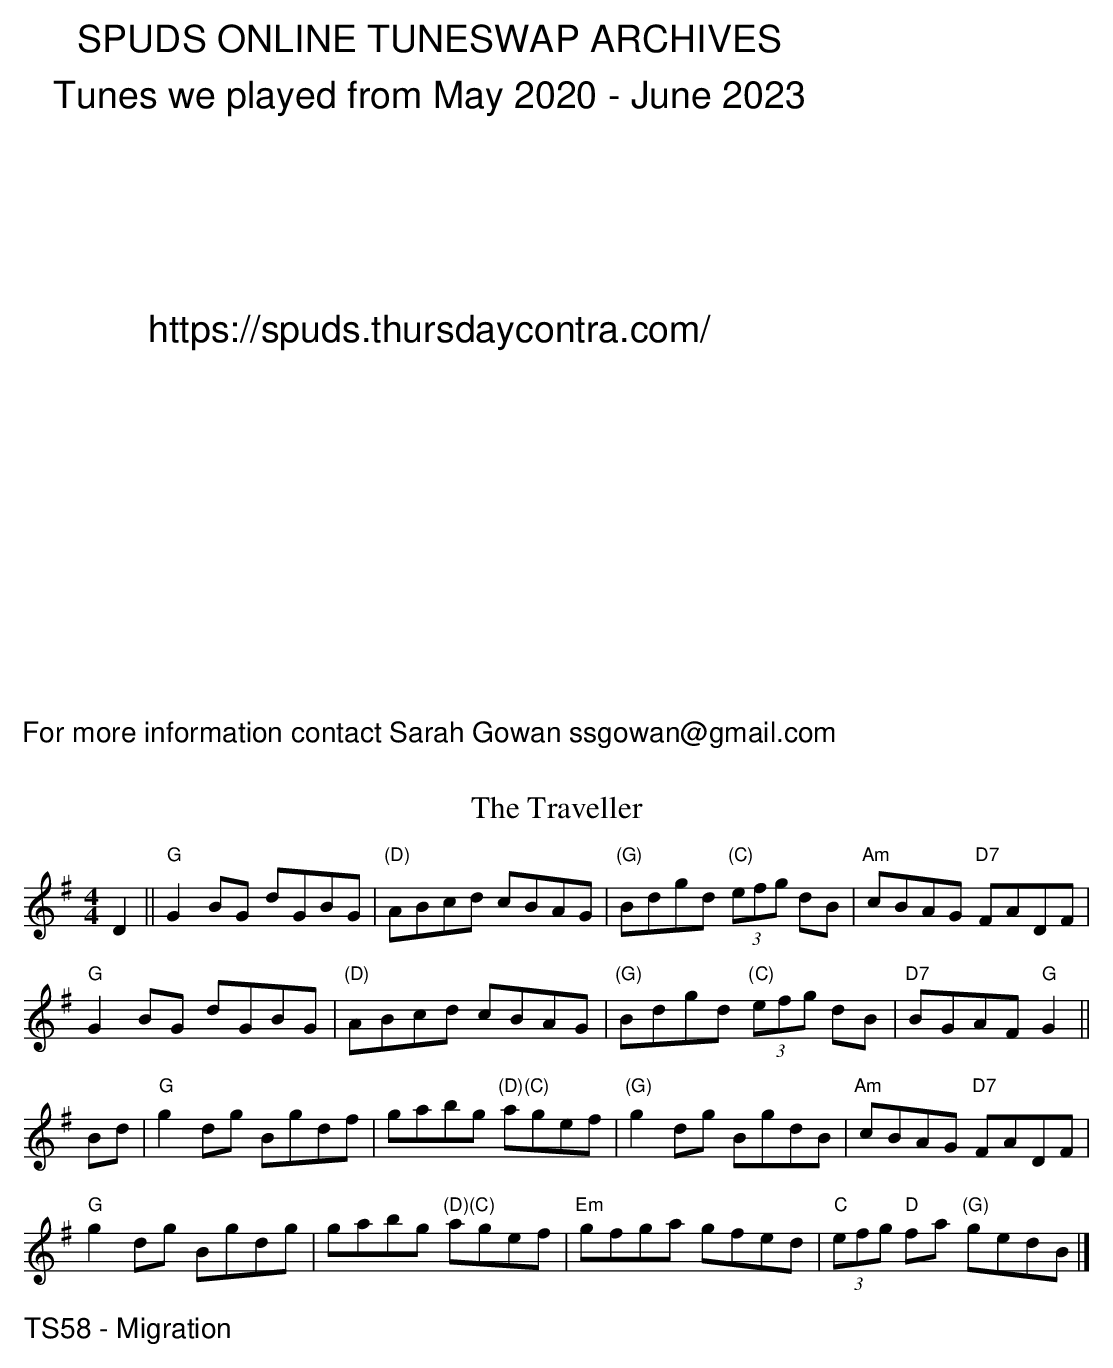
X:1
T: Traveller, The
M: 4/4
L: 1/8
K: Gmaj
D2||"G"G2 BG dGBG|"(D)"ABcd cBAG|"(G)"Bdgd "(C)"(3efg dB|"Am"cBAG "D7"FADF|
"G"G2 BG dGBG|"(D)"ABcd cBAG|"(G)"Bdgd "(C)"(3efg dB|"D7"BGAF "G"G2||
Bd|"G"g2 dg Bgdf|gabg "(D)(C)"agef|"(G)"g2 dg BgdB|"Am"cBAG "D7"FADF|
"G"g2 dg Bgdg|gabg "(D)(C)"agef|"Em"gfga gfed|"C"(3efg "D"fa "(G)"gedB|]
